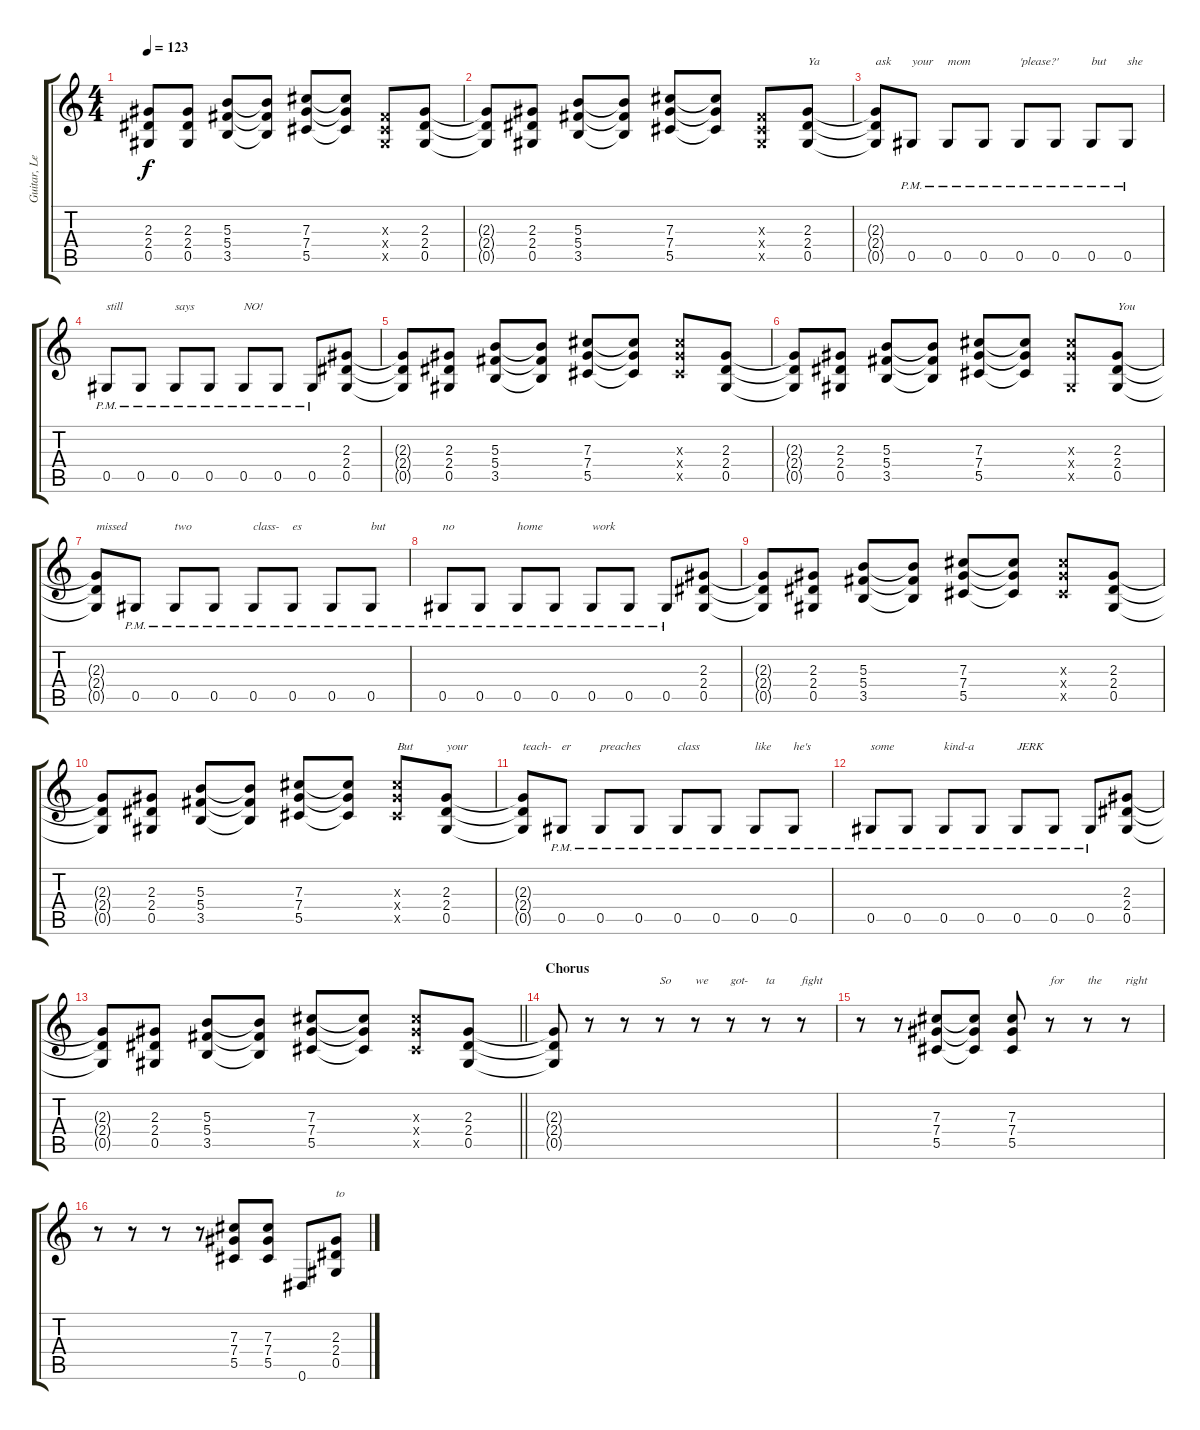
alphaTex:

\track ("Guitar, Lead" "Guitar, Le") {instrument distortionguitar}
\staff {score tabs}
\tuning (Eb4 Bb3 Gb3 Db3 Ab2 Eb2) {hide}
\ts (4 4)
\tempo 123
\clef g2
\ks c
(2.3{t} 2.4{t} 0.5{t}).8{dy f} (2.3 2.4 0.5).8 (5.3 5.4 3.5).8 (5.3{t} 5.4{t} 3.5{t}).8 (7.3 7.4 5.5).8 (7.3{t} 7.4{t} 5.5{t}).8 (0.3{x} 0.4{x} 0.5{x}).8 (2.3 2.4 0.5).8 |
(2.3{t} 2.4{t} 0.5{t}).8 (2.3 2.4 0.5).8 (5.3 5.4 3.5).8 (5.3{t} 5.4{t} 3.5{t}).8 (7.3 7.4 5.5).8 (7.3{t} 7.4{t} 5.5{t}).8 (0.3{x} 0.4{x} 0.5{x}).8 (2.3 2.4 0.5).8{txt "Ya"} |
(2.3{t} 2.4{t} 0.5{t}).8{txt "ask"} 0.5{pm}.8{txt "your"} 0.5{pm}.8{txt "mom"} 0.5{pm}.8 0.5{pm}.8{txt "'please?'"} 0.5{pm}.8 0.5{pm}.8{txt "but"} 0.5{pm}.8{txt "she"} |
0.5{pm}.8{txt "still"} 0.5{pm}.8 0.5{pm}.8{txt "says"} 0.5{pm}.8 0.5{pm}.8{txt "NO!"} 0.5{pm}.8 0.5{pm}.8 (2.3 2.4 0.5).8 |
(2.3{t} 2.4{t} 0.5{t}).8 (2.3 2.4 0.5).8 (5.3 5.4 3.5).8 (5.3{t} 5.4{t} 3.5{t}).8 (7.3 7.4 5.5).8 (7.3{t} 7.4{t} 5.5{t}).8 (7.3{x} 7.4{x} 5.5{x}).8 (2.3 2.4 0.5).8 |
(2.3{t} 2.4{t} 0.5{t}).8 (2.3 2.4 0.5).8 (5.3 5.4 3.5).8 (5.3{t} 5.4{t} 3.5{t}).8 (7.3 7.4 5.5).8 (7.3{t} 7.4{t} 5.5{t}).8 (7.3{x} 7.4{x} 0.5{x}).8 (2.3 2.4 0.5).8{txt "You"} |
(2.3{t} 2.4{t} 0.5{t}).8{txt "missed"} 0.5{pm}.8 0.5{pm}.8{txt "two"} 0.5{pm}.8 0.5{pm}.8{txt "class-"} 0.5{pm}.8{txt "es"} 0.5{pm}.8 0.5{pm}.8{txt "but"} |
0.5{pm}.8{txt "no"} 0.5{pm}.8 0.5{pm}.8{txt "home"} 0.5{pm}.8 0.5{pm}.8{txt "work"} 0.5{pm}.8 0.5{pm}.8 (2.3 2.4 0.5).8 |
(2.3{t} 2.4{t} 0.5{t}).8 (2.3 2.4 0.5).8 (5.3 5.4 3.5).8 (5.3{t} 5.4{t} 3.5{t}).8 (7.3 7.4 5.5).8 (7.3{t} 7.4{t} 5.5{t}).8 (7.3{x} 7.4{x} 5.5{x}).8 (2.3 2.4 0.5).8 |
(2.3{t} 2.4{t} 0.5{t}).8 (2.3 2.4 0.5).8 (5.3 5.4 3.5).8 (5.3{t} 5.4{t} 3.5{t}).8 (7.3 7.4 5.5).8 (7.3{t} 7.4{t} 5.5{t}).8 (7.3{x} 7.4{x} 5.5{x}).8{txt "But"} (2.3 2.4 0.5).8{txt "your"} |
(2.3{t} 2.4{t} 0.5{t}).8{txt "teach-"} 0.5{pm}.8{txt "er"} 0.5{pm}.8{txt "preaches"} 0.5{pm}.8 0.5{pm}.8{txt "class"} 0.5{pm}.8 0.5{pm}.8{txt "like"} 0.5{pm}.8{txt "he's"} |
0.5{pm}.8{txt "some"} 0.5{pm}.8 0.5{pm}.8{txt "kind-a"} 0.5{pm}.8 0.5{pm}.8{txt "JERK"} 0.5{pm}.8 0.5{pm}.8 (2.3 2.4 0.5).8 |
\barLineRight lightlight
(2.3{t} 2.4{t} 0.5{t}).8 (2.3 2.4 0.5).8 (5.3 5.4 3.5).8 (5.3{t} 5.4{t} 3.5{t}).8 (7.3 7.4 5.5).8 (7.3{t} 7.4{t} 5.5{t}).8 (7.3{x} 7.4{x} 5.5{x}).8 (2.3 2.4 0.5).8 |
\section ("" "Chorus")
(2.3{t} 2.4{t} 0.5{t}).8 r.8 r.8 r.8{txt "So"} r.8{txt "we"} r.8{txt "got-"} r.8{txt "ta"} r.8{txt "fight"} |
r.8 r.8 (7.3 7.4 5.5).8 (7.3{t} 7.4{t} 5.5{t}).8 (7.3 7.4 5.5).8 r.8{txt "for"} r.8{txt "the"} r.8{txt "right"} |
r.8 r.8 r.8 r.8 (7.3 7.4 5.5).8 (7.3 7.4 5.5).8 0.6.8 (2.3 2.4 0.5).8{txt "to"}
